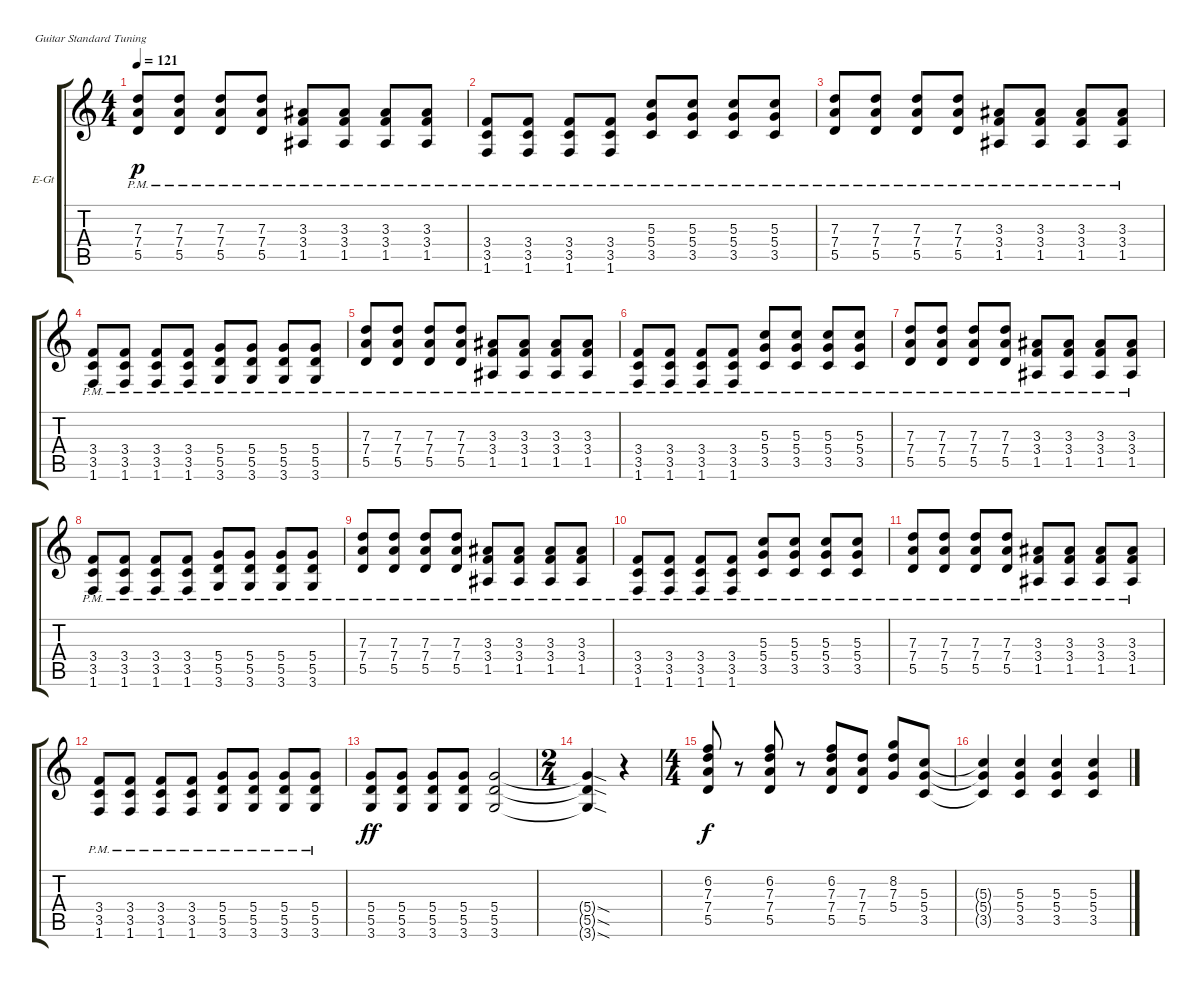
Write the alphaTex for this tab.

\bracketExtendMode groupsimilarinstruments
\firstSystemTrackNameOrientation horizontal
\otherSystemsTrackNameOrientation horizontal
\track ("Rythm Guitar" "E-Gt") {instrument distortionguitar}
\staff {score tabs}
\tuning (E4 B3 G3 D3 A2 E2)
\ts (4 4)
\tempo 121
\clef g2
\ks c
(5.5{pm} 7.4{pm} 7.3{pm}).8{dy p} (5.5{pm} 7.4{pm} 7.3{pm}).8 (5.5{pm} 7.3{pm} 7.4{pm}).8 (5.5{pm} 7.4{pm} 7.3{pm}).8 (1.5{pm} 3.4{pm} 3.3{pm}).8 (1.5{pm} 3.4{pm} 3.3{pm}).8 (1.5{pm} 3.4{pm} 3.3{pm}).8 (1.5{pm} 3.4{pm} 3.3{pm}).8 |
(1.6{pm} 3.5{pm} 3.4{pm}).8 (1.6{pm} 3.5{pm} 3.4{pm}).8 (1.6{pm} 3.5{pm} 3.4{pm}).8 (1.6{pm} 3.5{pm} 3.4{pm}).8 (3.5{pm} 5.4{pm} 5.3{pm}).8 (3.5{pm} 5.4{pm} 5.3{pm}).8 (3.5{pm} 5.4{pm} 5.3{pm}).8 (3.5{pm} 5.4{pm} 5.3{pm}).8 |
(5.5{pm} 7.4{pm} 7.3{pm}).8 (5.5{pm} 7.4{pm} 7.3{pm}).8 (5.5{pm} 7.3{pm} 7.4{pm}).8 (5.5{pm} 7.4{pm} 7.3{pm}).8 (1.5{pm} 3.4{pm} 3.3{pm}).8 (1.5{pm} 3.4{pm} 3.3{pm}).8 (1.5{pm} 3.4{pm} 3.3{pm}).8 (1.5{pm} 3.4{pm} 3.3{pm}).8 |
(1.6{pm} 3.5{pm} 3.4{pm}).8 (1.6{pm} 3.5{pm} 3.4{pm}).8 (1.6{pm} 3.5{pm} 3.4{pm}).8 (1.6{pm} 3.5{pm} 3.4{pm}).8 (5.5{pm} 5.4{pm} 3.6{pm}).8 (5.5{pm} 5.4{pm} 3.6{pm}).8 (5.5{pm} 5.4{pm} 3.6{pm}).8 (5.5{pm} 5.4{pm} 3.6{pm}).8 |
(5.5{pm} 7.4{pm} 7.3{pm}).8 (5.5{pm} 7.4{pm} 7.3{pm}).8 (5.5{pm} 7.3{pm} 7.4{pm}).8 (5.5{pm} 7.4{pm} 7.3{pm}).8 (1.5{pm} 3.4{pm} 3.3{pm}).8 (1.5{pm} 3.4{pm} 3.3{pm}).8 (1.5{pm} 3.4{pm} 3.3{pm}).8 (1.5{pm} 3.4{pm} 3.3{pm}).8 |
(1.6{pm} 3.5{pm} 3.4{pm}).8 (1.6{pm} 3.5{pm} 3.4{pm}).8 (1.6{pm} 3.5{pm} 3.4{pm}).8 (1.6{pm} 3.5{pm} 3.4{pm}).8 (3.5{pm} 5.4{pm} 5.3{pm}).8 (3.5{pm} 5.4{pm} 5.3{pm}).8 (3.5{pm} 5.4{pm} 5.3{pm}).8 (3.5{pm} 5.4{pm} 5.3{pm}).8 |
(5.5{pm} 7.4{pm} 7.3{pm}).8 (5.5{pm} 7.4{pm} 7.3{pm}).8 (5.5{pm} 7.3{pm} 7.4{pm}).8 (5.5{pm} 7.4{pm} 7.3{pm}).8 (1.5{pm} 3.4{pm} 3.3{pm}).8 (1.5{pm} 3.4{pm} 3.3{pm}).8 (1.5{pm} 3.4{pm} 3.3{pm}).8 (1.5{pm} 3.4{pm} 3.3{pm}).8 |
(1.6{pm} 3.5{pm} 3.4{pm}).8 (1.6{pm} 3.5{pm} 3.4{pm}).8 (1.6{pm} 3.5{pm} 3.4{pm}).8 (1.6{pm} 3.5{pm} 3.4{pm}).8 (5.5{pm} 5.4{pm} 3.6{pm}).8 (5.5{pm} 5.4{pm} 3.6{pm}).8 (5.5{pm} 5.4{pm} 3.6{pm}).8 (5.5{pm} 5.4{pm} 3.6{pm}).8 |
(5.5{pm} 7.4{pm} 7.3{pm}).8 (5.5{pm} 7.4{pm} 7.3{pm}).8 (5.5{pm} 7.3{pm} 7.4{pm}).8 (5.5{pm} 7.4{pm} 7.3{pm}).8 (1.5{pm} 3.4{pm} 3.3{pm}).8 (1.5{pm} 3.4{pm} 3.3{pm}).8 (1.5{pm} 3.4{pm} 3.3{pm}).8 (1.5{pm} 3.4{pm} 3.3{pm}).8 |
(1.6{pm} 3.5{pm} 3.4{pm}).8 (1.6{pm} 3.5{pm} 3.4{pm}).8 (1.6{pm} 3.5{pm} 3.4{pm}).8 (1.6{pm} 3.5{pm} 3.4{pm}).8 (3.5{pm} 5.4{pm} 5.3{pm}).8 (3.5{pm} 5.4{pm} 5.3{pm}).8 (3.5{pm} 5.4{pm} 5.3{pm}).8 (3.5{pm} 5.4{pm} 5.3{pm}).8 |
(5.5{pm} 7.4{pm} 7.3{pm}).8 (5.5{pm} 7.4{pm} 7.3{pm}).8 (5.5{pm} 7.3{pm} 7.4{pm}).8 (5.5{pm} 7.4{pm} 7.3{pm}).8 (1.5{pm} 3.4{pm} 3.3{pm}).8 (1.5{pm} 3.4{pm} 3.3{pm}).8 (1.5{pm} 3.4{pm} 3.3{pm}).8 (3.4{pm} 3.3{pm} 1.5{pm}).8 |
(1.6{pm} 3.5{pm} 3.4{pm}).8 (1.6{pm} 3.5{pm} 3.4{pm}).8 (1.6{pm} 3.5{pm} 3.4{pm}).8 (1.6{pm} 3.5{pm} 3.4{pm}).8 (5.5{pm} 5.4{pm} 3.6{pm}).8 (5.5{pm} 5.4{pm} 3.6{pm}).8 (5.5{pm} 5.4{pm} 3.6{pm}).8 (5.5{pm} 5.4{pm} 3.6{pm}).8 |
(3.6 5.5 5.4).8{dy ff} (3.6 5.5 5.4).8 (3.6 5.5 5.4).8 (3.6 5.5 5.4).8 (3.6 5.5 5.4).2 |
\ts (2 4)
(3.6{sod t} 5.5{sod t} 5.4{sod t}).4 r.4 |
\ts (4 4)
(5.5 7.4 7.3 6.2).8{dy f} r.8 (5.5 7.4 7.3 6.2).8 r.8 (5.5 7.4 7.3 6.2).8 (5.5 7.4 7.3).8 (5.4 7.3 8.2).8 (3.5 5.4 5.3).8 |
(3.5{t} 5.4{t} 5.3{t}).4 (3.5 5.4 5.3).4 (3.5 5.4 5.3).4 (3.5 5.4 5.3).4
